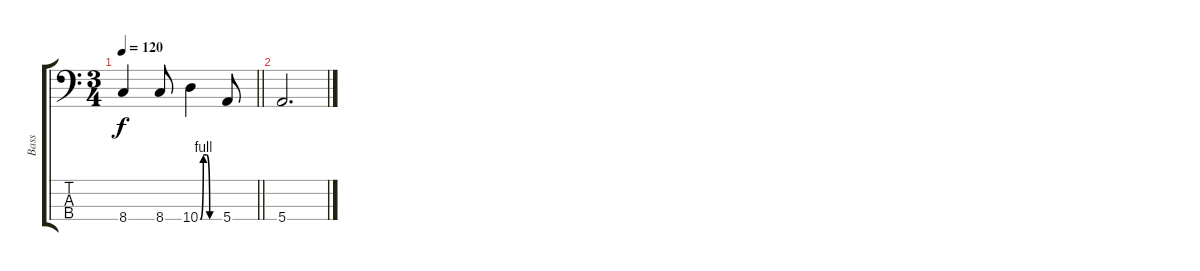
\track ("Bass" "Bass") {instrument electricbassfinger}
\staff {score tabs}
\tuning (G2 D2 A1 E1) {hide}
\ts (3 4)
\tempo 120
\clef f4
\barLineRight lightlight
\ks c
8.4.4{dy f} 8.4.8 10.4{be (custom 0 0 10 4 20 4 30 0 60 0)}.4 5.4.8 |
5.4.2{d}
